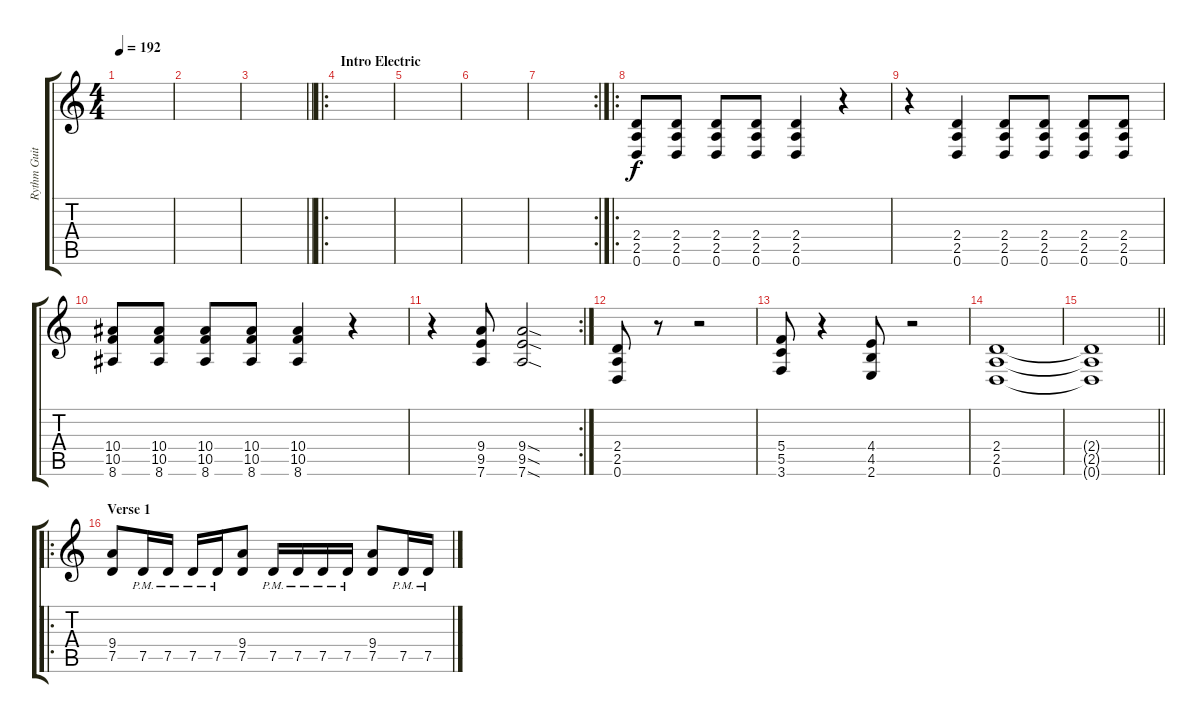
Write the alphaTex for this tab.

\track ("Rythm Guitar" "Rythm Guit") {instrument overdrivenguitar}
\staff {score tabs}
\tuning (D4 A3 F3 C3 G2 D2) {hide}
\ts (4 4)
\tempo 192
\clef g2
\ks c
|
|
\barLineRight lightlight
|
\ro
\section ("" "Intro Electric")
|
|
|
\rc 2
|
\ro
(2.4 2.5 0.6).8 (2.4 2.5 0.6).8 (2.4 2.5 0.6).8 (2.4 2.5 0.6).8 (2.4 2.5 0.6).4 r.4 |
r.4 (2.4 2.5 0.6).4 (2.4 2.5 0.6).8 (2.4 2.5 0.6).8 (2.4 2.5 0.6).8 (2.4 2.5 0.6).8 |
(10.4 10.5 8.6).8 (10.4 10.5 8.6).8 (10.4 10.5 8.6).8 (10.4 10.5 8.6).8 (10.4 10.5 8.6).4 r.4 |
\rc 2
r.4 (9.4 9.5 7.6).8 (9.4{sod} 9.5{sod} 7.6{sod}).2 |
(2.4 2.5 0.6).8 r.8 r.2 |
(5.4 5.5 3.6).8 r.4 (4.4 4.5 2.6).8 r.2 |
(2.4 2.5 0.6).1 |
\barLineRight lightlight
(2.4{t} 2.5{t} 0.6{t}).1 |
\ro
\section ("" "Verse 1")
(9.4 7.5).8 7.5{pm}.16 7.5{pm}.16 7.5{pm}.16 7.5{pm}.16 (9.4 7.5).8 7.5{pm}.16 7.5{pm}.16 7.5{pm}.16 7.5{pm}.16 (9.4 7.5).8 7.5{pm}.16 7.5{pm}.16
